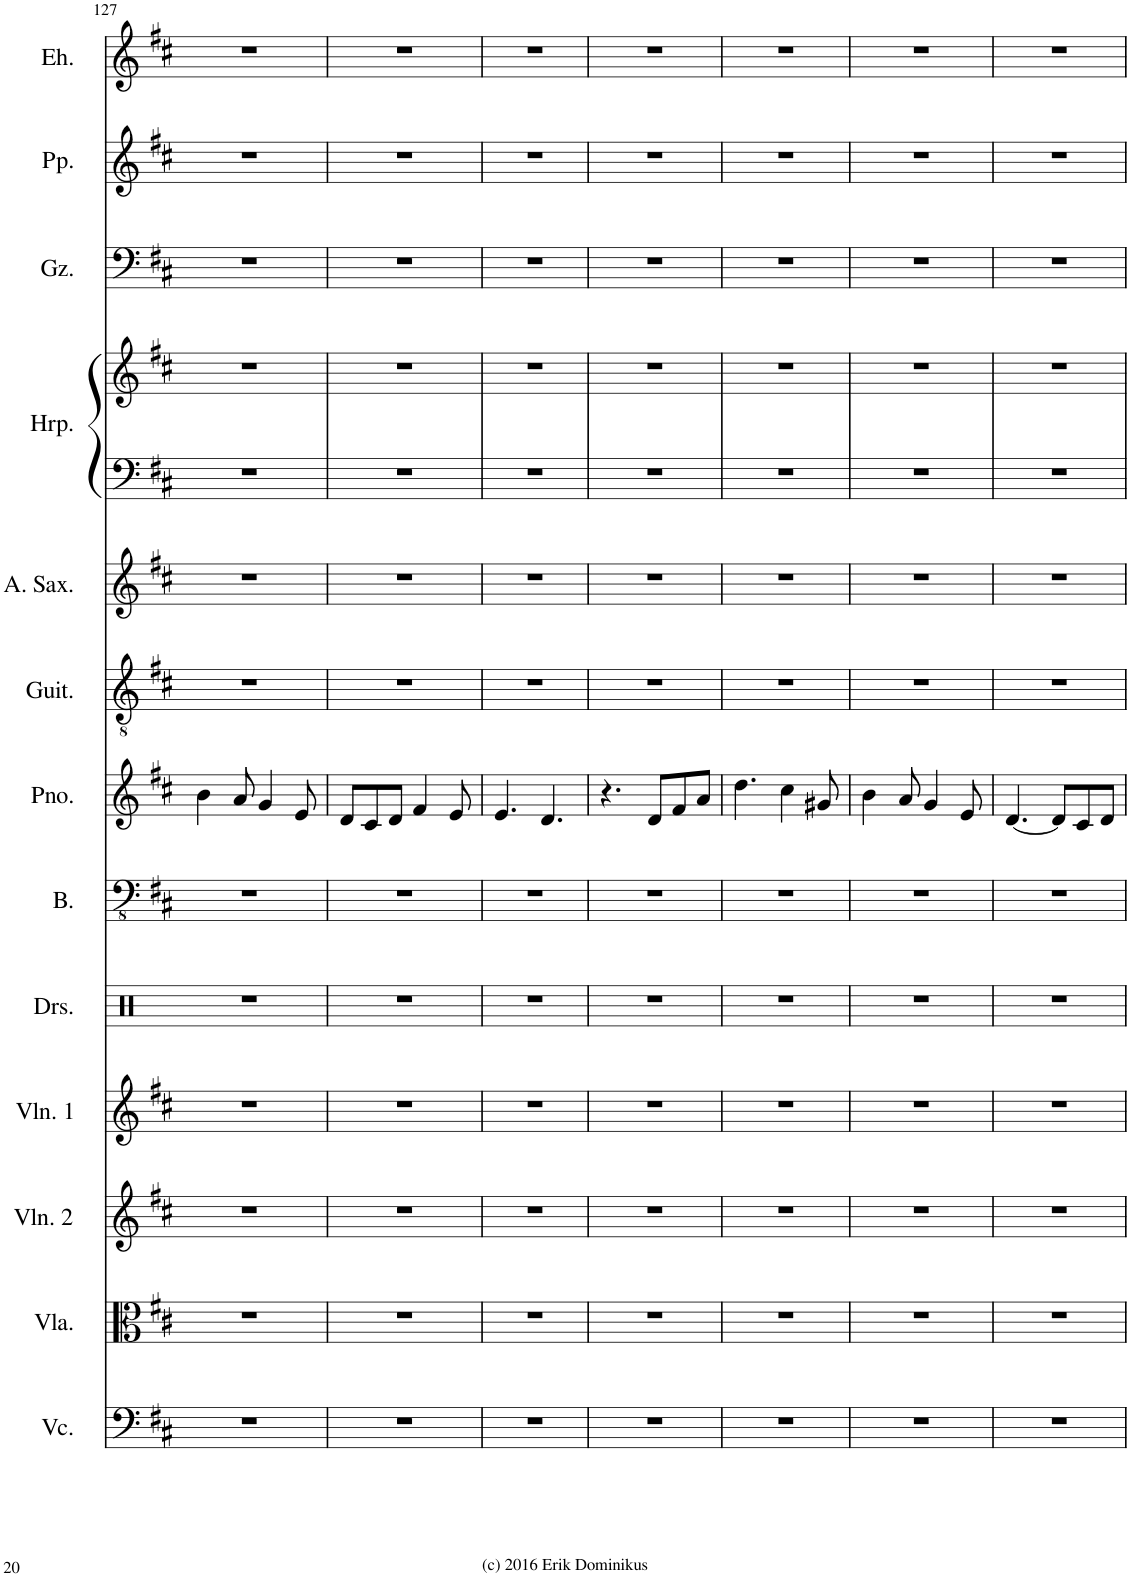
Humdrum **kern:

**kern	**kern	**kern	**kern	**kern	**kern	**kern	**kern	**kern	**kern	**kern	**kern	**kern	**kern
*part13	*part12	*part11	*part10	*part9	*part8	*part7	*part6	*part5	*part4	*part4	*part3	*part2	*part1
*staff14	*staff13	*staff12	*staff11	*staff10	*staff9	*staff8	*staff7	*staff6	*staff5	*staff4	*staff3	*staff2	*staff1
*I"Violoncello	*I"Viola	*I"Violin 2	*I"Violin 1	*I"Drumset	*I"Bass	*I"Piano	*I"Acoustic Guitar	*I"Alto Saxophone	*I"Harp	*	*I"Gu zheng	*I"Pi pa	*I"Er hu
*I'Vc.	*I'Vla.	*I'Vln. 2	*I'Vln. 1	*I'Drs.	*I'B.	*I'Pno.	*I'Guit.	*I'A. Sax.	*I'Hrp.	*	*I'Gz.	*I'Pp.	*I'Eh.
!!LO:PB:g=z
*clefF4	*clefC3	*clefG2	*clefG2	*clefX	*clefFv4	*clefG2	*clefGv2	*clefG2	*clefF4	*clefG2	*clefF4	*clefG2	*clefG2
*	*	*	*	*	*	*	*	*ITrd5c9	*	*	*	*	*
*k[f#c#]	*k[f#c#]	*k[f#c#]	*k[f#c#]	*k[]	*k[f#c#]	*k[f#c#]	*k[f#c#]	*k[f#c#]	*k[f#c#]	*k[f#c#]	*k[f#c#]	*k[f#c#]	*k[f#c#]
*M6/8	*M6/8	*M6/8	*M6/8	*M6/8	*M6/8	*M6/8	*M6/8	*M6/8	*M6/8	*M6/8	*M6/8	*M6/8	*M6/8
=127	=127	=127	=127	=127	=127	=127	=127	=127	=127	=127	=127	=127	=127
2.r	2.r	2.r	2.r	2.r	2.r	4b\	2.r	2.r	2.r	2.r	2.r	2.r	2.r
.	.	.	.	.	.	8a/	.	.	.	.	.	.	.
.	.	.	.	.	.	4g/	.	.	.	.	.	.	.
.	.	.	.	.	.	8e/	.	.	.	.	.	.	.
=128	=128	=128	=128	=128	=128	=128	=128	=128	=128	=128	=128	=128	=128
2.r	2.r	2.r	2.r	2.r	2.r	8d/L	2.r	2.r	2.r	2.r	2.r	2.r	2.r
.	.	.	.	.	.	8c#/	.	.	.	.	.	.	.
.	.	.	.	.	.	8d/J	.	.	.	.	.	.	.
.	.	.	.	.	.	4f#/	.	.	.	.	.	.	.
.	.	.	.	.	.	8e/	.	.	.	.	.	.	.
=129	=129	=129	=129	=129	=129	=129	=129	=129	=129	=129	=129	=129	=129
2.r	2.r	2.r	2.r	2.r	2.r	4.e/	2.r	2.r	2.r	2.r	2.r	2.r	2.r
.	.	.	.	.	.	4.d/	.	.	.	.	.	.	.
=130	=130	=130	=130	=130	=130	=130	=130	=130	=130	=130	=130	=130	=130
2.r	2.r	2.r	2.r	2.r	2.r	4.r	2.r	2.r	2.r	2.r	2.r	2.r	2.r
.	.	.	.	.	.	8d/L	.	.	.	.	.	.	.
.	.	.	.	.	.	8f#/	.	.	.	.	.	.	.
.	.	.	.	.	.	8a/J	.	.	.	.	.	.	.
=131	=131	=131	=131	=131	=131	=131	=131	=131	=131	=131	=131	=131	=131
2.r	2.r	2.r	2.r	2.r	2.r	4.dd\	2.r	2.r	2.r	2.r	2.r	2.r	2.r
.	.	.	.	.	.	4cc#\	.	.	.	.	.	.	.
.	.	.	.	.	.	8g#X/	.	.	.	.	.	.	.
=132	=132	=132	=132	=132	=132	=132	=132	=132	=132	=132	=132	=132	=132
2.r	2.r	2.r	2.r	2.r	2.r	4b\	2.r	2.r	2.r	2.r	2.r	2.r	2.r
.	.	.	.	.	.	8a/	.	.	.	.	.	.	.
.	.	.	.	.	.	4g/	.	.	.	.	.	.	.
.	.	.	.	.	.	8e/	.	.	.	.	.	.	.
=133	=133	=133	=133	=133	=133	=133	=133	=133	=133	=133	=133	=133	=133
2.r	2.r	2.r	2.r	2.r	2.r	[4.d/	2.r	2.r	2.r	2.r	2.r	2.r	2.r
.	.	.	.	.	.	8d/L]	.	.	.	.	.	.	.
.	.	.	.	.	.	8c#/	.	.	.	.	.	.	.
.	.	.	.	.	.	8d/J	.	.	.	.	.	.	.
=	=	=	=	=	=	=	=	=	=	=	=	=	=
*-	*-	*-	*-	*-	*-	*-	*-	*-	*-	*-	*-	*-	*-
